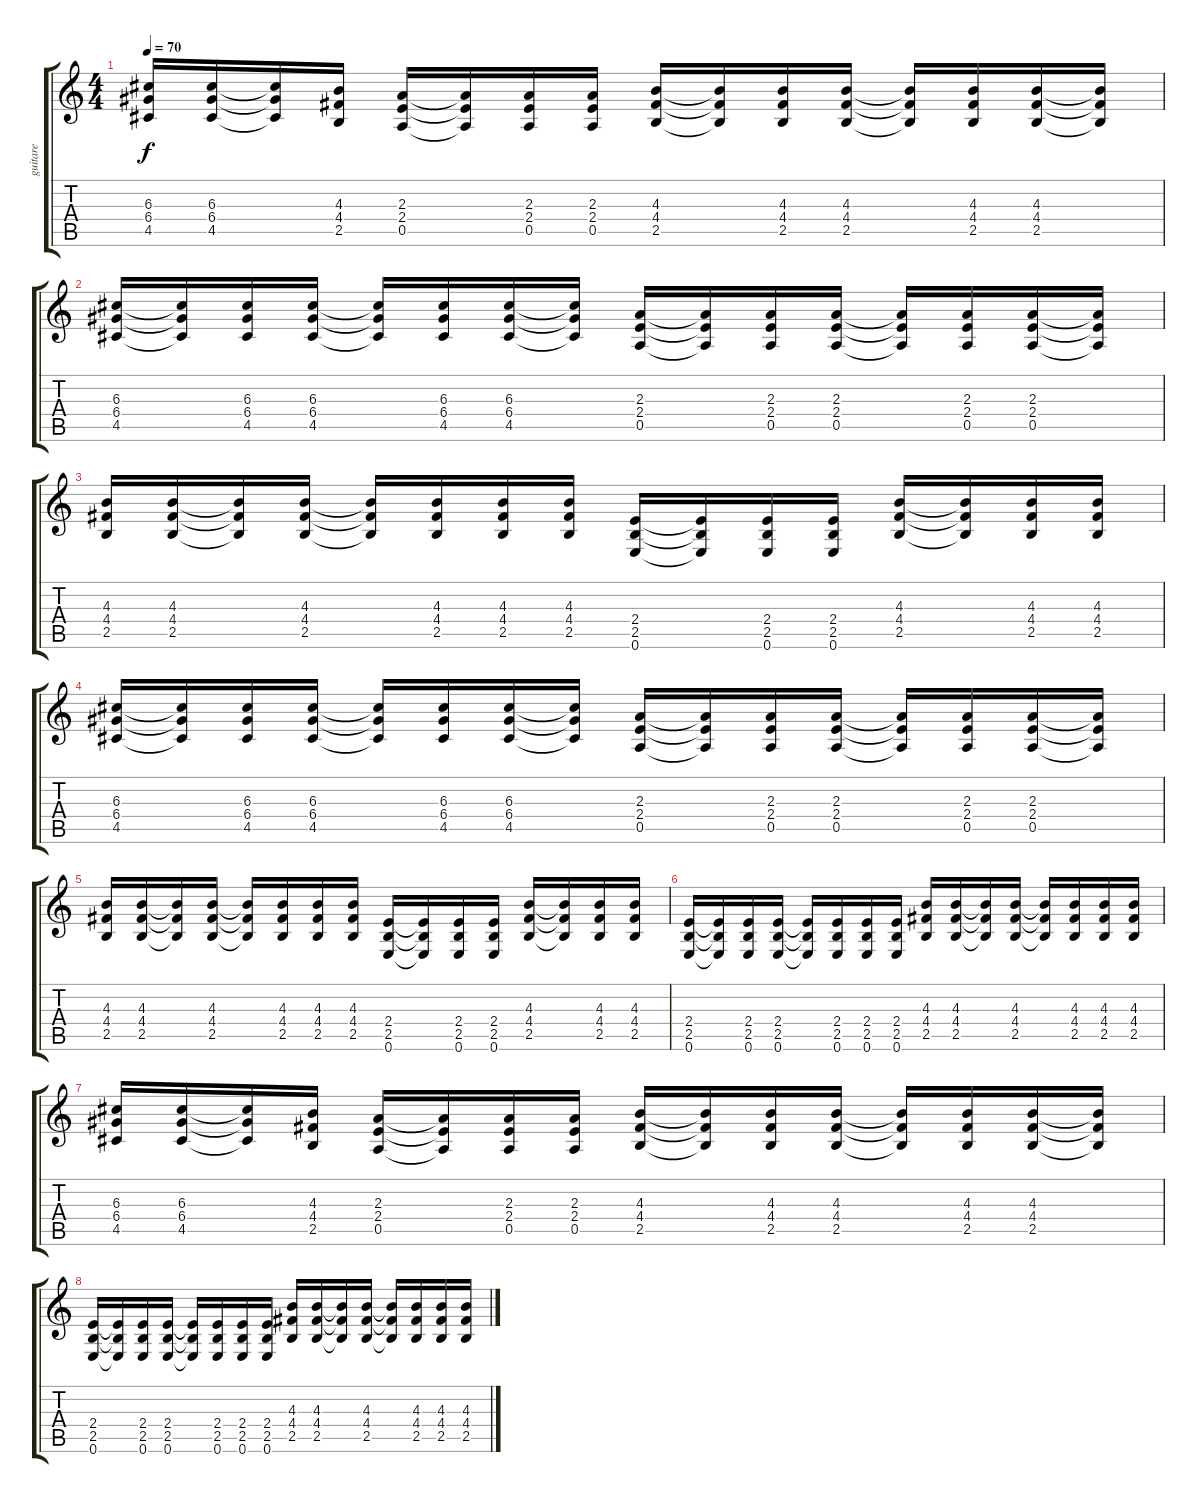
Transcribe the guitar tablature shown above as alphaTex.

\track ("guitare" "guitare") {instrument overdrivenguitar}
\staff {score tabs}
\tuning (E4 B3 G3 D3 A2 E2) {hide}
\ts (4 4)
\tempo 70
\clef g2
\ks c
(6.3 6.4 4.5).16{dy f} (6.3 6.4 4.5).16 (6.3{t} 6.4{t} 4.5{t}).16 (4.3 4.4 2.5).16 (2.3 2.4 0.5).16 (2.3{t} 2.4{t} 0.5{t}).16 (2.3 2.4 0.5).16 (2.3 2.4 0.5).16 (4.3 4.4 2.5).16 (4.3{t} 4.4{t} 2.5{t}).16 (4.3 4.4 2.5).16 (4.3 4.4 2.5).16 (4.3{t} 4.4{t} 2.5{t}).16 (4.3 4.4 2.5).16 (4.3 4.4 2.5).16 (4.3{t} 4.4{t} 2.5{t}).16 |
(6.3 6.4 4.5).16 (6.3{t} 6.4{t} 4.5{t}).16 (6.3 6.4 4.5).16 (6.3 6.4 4.5).16 (6.3{t} 6.4{t} 4.5{t}).16 (6.3 6.4 4.5).16 (6.3 6.4 4.5).16 (6.3{t} 6.4{t} 4.5{t}).16 (2.3 2.4 0.5).16 (2.3{t} 2.4{t} 0.5{t}).16 (2.3 2.4 0.5).16 (2.3 2.4 0.5).16 (2.3{t} 2.4{t} 0.5{t}).16 (2.3 2.4 0.5).16 (2.3 2.4 0.5).16 (2.3{t} 2.4{t} 0.5{t}).16 |
(4.3 4.4 2.5).16 (4.3 4.4 2.5).16 (4.3{t} 4.4{t} 2.5{t}).16 (4.3 4.4 2.5).16 (4.3{t} 4.4{t} 2.5{t}).16 (4.3 4.4 2.5).16 (4.3 4.4 2.5).16 (4.3 4.4 2.5).16 (2.4 2.5 0.6).16 (2.4{t} 2.5{t} 0.6{t}).16 (2.4 2.5 0.6).16 (2.4 2.5 0.6).16 (4.3 4.4 2.5).16 (4.3{t} 4.4{t} 2.5{t}).16 (4.3 4.4 2.5).16 (4.3 4.4 2.5).16 |
(6.3 6.4 4.5).16 (6.3{t} 6.4{t} 4.5{t}).16 (6.3 6.4 4.5).16 (6.3 6.4 4.5).16 (6.3{t} 6.4{t} 4.5{t}).16 (6.3 6.4 4.5).16 (6.3 6.4 4.5).16 (6.3{t} 6.4{t} 4.5{t}).16 (2.3 2.4 0.5).16 (2.3{t} 2.4{t} 0.5{t}).16 (2.3 2.4 0.5).16 (2.3 2.4 0.5).16 (2.3{t} 2.4{t} 0.5{t}).16 (2.3 2.4 0.5).16 (2.3 2.4 0.5).16 (2.3{t} 2.4{t} 0.5{t}).16 |
(4.3 4.4 2.5).16 (4.3 4.4 2.5).16 (4.3{t} 4.4{t} 2.5{t}).16 (4.3 4.4 2.5).16 (4.3{t} 4.4{t} 2.5{t}).16 (4.3 4.4 2.5).16 (4.3 4.4 2.5).16 (4.3 4.4 2.5).16 (2.4 2.5 0.6).16 (2.4{t} 2.5{t} 0.6{t}).16 (2.4 2.5 0.6).16 (2.4 2.5 0.6).16 (4.3 4.4 2.5).16 (4.3{t} 4.4{t} 2.5{t}).16 (4.3 4.4 2.5).16 (4.3 4.4 2.5).16 |
(2.4 2.5 0.6).16 (2.4{t} 2.5{t} 0.6{t}).16 (2.4 2.5 0.6).16 (2.4 2.5 0.6).16 (2.4{t} 2.5{t} 0.6{t}).16 (2.4 2.5 0.6).16 (2.4 2.5 0.6).16 (2.4 2.5 0.6).16 (4.3 4.4 2.5).16 (4.3 4.4 2.5).16 (4.3{t} 4.4{t} 2.5{t}).16 (4.3 4.4 2.5).16 (4.3{t} 4.4{t} 2.5{t}).16 (4.3 4.4 2.5).16 (4.3 4.4 2.5).16 (4.3 4.4 2.5).16 |
(6.3 6.4 4.5).16 (6.3 6.4 4.5).16 (6.3{t} 6.4{t} 4.5{t}).16 (4.3 4.4 2.5).16 (2.3 2.4 0.5).16 (2.3{t} 2.4{t} 0.5{t}).16 (2.3 2.4 0.5).16 (2.3 2.4 0.5).16 (4.3 4.4 2.5).16 (4.3{t} 4.4{t} 2.5{t}).16 (4.3 4.4 2.5).16 (4.3 4.4 2.5).16 (4.3{t} 4.4{t} 2.5{t}).16 (4.3 4.4 2.5).16 (4.3 4.4 2.5).16 (4.3{t} 4.4{t} 2.5{t}).16 |
(2.4 2.5 0.6).16 (2.4{t} 2.5{t} 0.6{t}).16 (2.4 2.5 0.6).16 (2.4 2.5 0.6).16 (2.4{t} 2.5{t} 0.6{t}).16 (2.4 2.5 0.6).16 (2.4 2.5 0.6).16 (2.4 2.5 0.6).16 (4.3 4.4 2.5).16 (4.3 4.4 2.5).16 (4.3{t} 4.4{t} 2.5{t}).16 (4.3 4.4 2.5).16 (4.3{t} 4.4{t} 2.5{t}).16 (4.3 4.4 2.5).16 (4.3 4.4 2.5).16 (4.3 4.4 2.5).16
